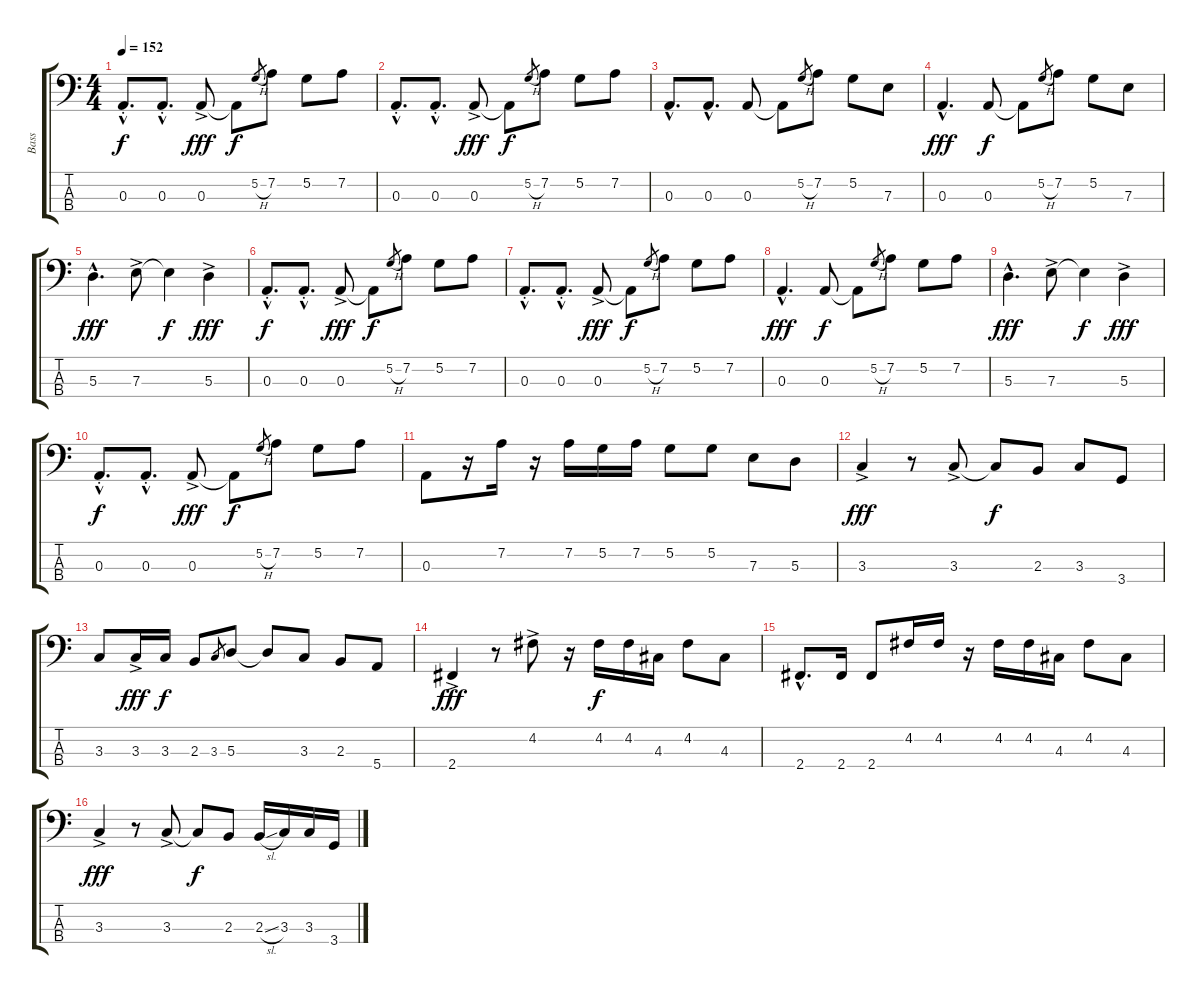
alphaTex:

\track ("Bass" "Bass") {instrument electricbasspick}
\staff {score tabs}
\tuning (G2 D2 A1 E1) {hide}
\ts (4 4)
\tempo 152
\clef f4
\ks c
0.3{hac st}.8{d dy f} 0.3{hac st}.8{d} 0.3{ac}.8{dy fff} 0.3{t}.8{dy f} 5.2{h}.8{gr} 7.2.8 5.2.8 7.2.8 |
0.3{hac st}.8{d} 0.3{hac st}.8{d} 0.3{ac}.8{dy fff} 0.3{t}.8{dy f} 5.2{h}.8{gr} 7.2.8 5.2.8 7.2.8 |
0.3{hac}.8{d} 0.3{hac}.8{d} 0.3.8 0.3{t}.8 5.2{h}.8{gr} 7.2.8 5.2.8 7.3.8 |
0.3{hac}.4{d dy fff} 0.3.8{dy f} 0.3{t}.8 5.2{h}.8{gr} 7.2.8 5.2.8 7.3.8 |
5.3{hac}.4{d dy fff} 7.3{ac}.8 7.3{t}.4{dy f} 5.3{ac}.4{dy fff} |
0.3{hac st}.8{d dy f} 0.3{hac st}.8{d} 0.3{ac}.8{dy fff} 0.3{t}.8{dy f} 5.2{h}.8{gr} 7.2.8 5.2.8 7.2.8 |
0.3{hac st}.8{d} 0.3{hac st}.8{d} 0.3{ac}.8{dy fff} 0.3{t}.8{dy f} 5.2{h}.8{gr} 7.2.8 5.2.8 7.2.8 |
0.3{hac}.4{d dy fff} 0.3.8{dy f} 0.3{t}.8 5.2{h}.8{gr} 7.2.8 5.2.8 7.2.8 |
5.3{hac}.4{d dy fff} 7.3{ac}.8 7.3{t}.4{dy f} 5.3{ac}.4{dy fff} |
0.3{hac st}.8{d dy f} 0.3{hac st}.8{d} 0.3{ac}.8{dy fff} 0.3{t}.8{dy f} 5.2{h}.8{gr} 7.2.8 5.2.8 7.2.8 |
0.3.8 r.16 7.2.16 r.16 7.2.16 5.2.16 7.2.16 5.2.8 5.2.8 7.3.8 5.3.8 |
3.3{ac}.4{dy fff} r.8 3.3{ac}.8 3.3{t}.8{dy f} 2.3.8 3.3.8 3.4.8 |
3.3.8 3.3{ac}.16{dy fff} 3.3.16{dy f} 2.3.8 3.3.8{gr} 5.3.8 5.3{t}.8 3.3.8 2.3.8 5.4.8 |
2.4{ac}.4{dy fff} r.8 4.2{ac}.8 r.16 4.2.16{dy f} 4.2.16 4.3.16 4.2.8 4.3.8 |
2.4{hac}.8{d} 2.4.16 2.4.8 4.2.16 4.2.16 r.16 4.2.16 4.2.16 4.3.16 4.2.8 4.3.8 |
3.3{ac}.4{dy fff} r.8 3.3{ac}.8 3.3{t}.8{dy f} 2.3.8 2.3{sl}.16 3.3.16 3.3.16 3.4.16
